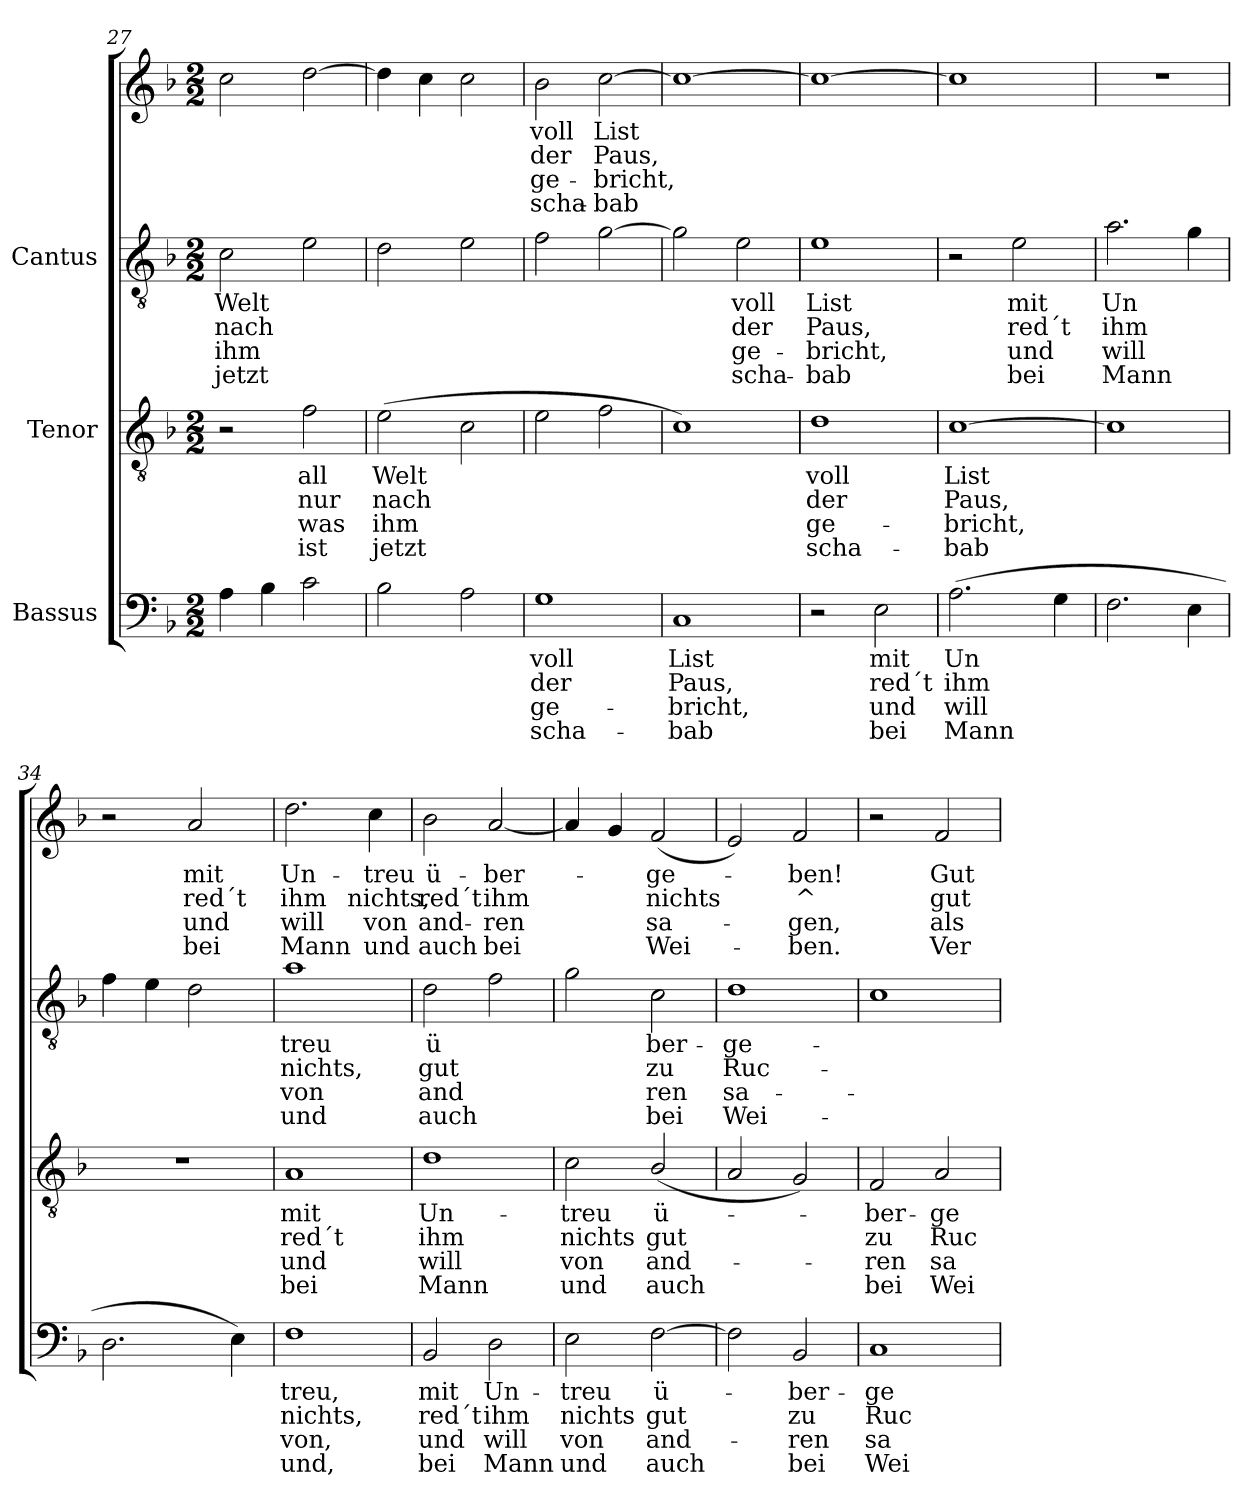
**kern	**text	**text	**text	**text	**kern	**text	**text	**text	**text	**kern	**text	**text	**text	**text	**kern	**text	**text	**text	**text
*part3	*part3	*part3	*part3	*part3	*part2	*part2	*part2	*part2	*part2	*part1	*part1	*part1	*part1	*part1	*part1	*part1	*part1	*part1	*part1
*staff4	*staff4	*staff4	*staff4	*staff4	*staff3	*staff3	*staff3	*staff3	*staff3	*staff2	*staff2	*staff2	*staff2	*staff2	*staff1	*staff1	*staff1	*staff1	*staff1
*I"Bassus	*	*	*	*	*I"Tenor	*	*	*	*	*I"Cantus	*	*	*	*	*	*	*	*	*
*clefF4	*	*	*	*	*clefGv2	*	*	*	*	*clefGv2	*	*	*	*	*clefG2	*	*	*	*
*k[b-]	*	*	*	*	*k[b-]	*	*	*	*	*k[b-]	*	*	*	*	*k[b-]	*	*	*	*
*F:	*	*	*	*	*F:	*	*	*	*	*F:	*	*	*	*	*F:	*	*	*	*
*M2/2	*	*	*	*	*M2/2	*	*	*	*	*M2/2	*	*	*	*	*M2/2	*	*	*	*
=27	=27	=27	=27	=27	=27	=27	=27	=27	=27	=27	=27	=27	=27	=27	=27	=27	=27	=27	=27
!	!	!	!	!	!	!	!	!	!	!	!LO:LY:b:cj	!LO:LY:b:cj	!LO:LY:b:cj	!LO:LY:b:cj	!	!	!	!	!
4A\	.	.	.	.	2r	.	.	.	.	2c\	Welt	nach	ihm	jetzt	2cc\	.	.	.	.
4B-\	.	.	.	.	.	.	.	.	.	.	.	.	.	.	.	.	.	.	.
!	!	!	!	!	!	!LO:LY:b:cj	!LO:LY:b:cj	!LO:LY:b:cj	!LO:LY:b:cj	!	!LO:LY:b:cj	!LO:LY:b:cj	!LO:LY:b:cj	!LO:LY:b:cj	!	!	!	!	!
2c\	.	.	.	.	2f\	all	nur	was	ist	2e\	.	.	.	.	[>2dd\	.	.	.	.
!!LO:LB:g=z
=28	=28	=28	=28	=28	=28	=28	=28	=28	=28	=28	=28	=28	=28	=28	=28	=28	=28	=28	=28
!	!	!	!	!	!	!LO:LY:b:cj	!LO:LY:b:cj	!LO:LY:b:cj	!LO:LY:b:cj	!	!	!	!	!	!	!	!	!	!
2B-\	.	.	.	.	(>2e\	Welt	nach	ihm	jetzt	2d\	.	.	.	.	4dd\]	.	.	.	.
.	.	.	.	.	.	.	.	.	.	.	.	.	.	.	4cc\	.	.	.	.
!	!	!	!	!	!	!LO:LY:b:cj	!LO:LY:b:cj	!LO:LY:b:cj	!LO:LY:b:cj	!	!	!	!	!	!	!	!	!	!
2A\	.	.	.	.	2c\	.	.	.	.	2e\	.	.	.	.	2cc\	.	.	.	.
!!LO:PB:g=z
=29	=29	=29	=29	=29	=29	=29	=29	=29	=29	=29	=29	=29	=29	=29	=29	=29	=29	=29	=29
!	!LO:LY:b:cj	!LO:LY:b:cj	!LO:LY:b:cj	!LO:LY:b:cj	!	!	!	!	!	!	!	!	!	!	!	!LO:LY:b:cj	!LO:LY:b:cj	!LO:LY:b:cj	!LO:LY:b:cj
1G	voll	der	ge-	-scha-	2e\	.	.	.	.	2f\	.	.	.	.	2b-\	voll	der	ge-	-scha-
!	!	!	!	!	!	!	!	!	!	!	!	!	!	!	!	!LO:LY:b:cj	!LO:LY:b:cj	!LO:LY:b:cj	!LO:LY:b:cj
.	.	.	.	.	2f\	.	.	.	.	[>2g\	.	.	.	.	[>2cc\	-List	Paus,	bricht,	bab
!!LO:LB:g=z
=30	=30	=30	=30	=30	=30	=30	=30	=30	=30	=30	=30	=30	=30	=30	=30	=30	=30	=30	=30
!	!LO:LY:b:cj	!LO:LY:b:cj	!LO:LY:b:cj	!LO:LY:b:cj	!	!	!	!	!	!	!LO:LY:b:cj	!LO:LY:b:cj	!LO:LY:b:cj	!LO:LY:b:cj	!	!	!	!	!
1C	-List	Paus,	bricht,	bab	1c)	.	.	.	.	2g\]	.	.	.	.	1cc_>	.	.	.	.
!	!	!	!	!	!	!	!	!	!	!	!LO:LY:b:cj	!LO:LY:b:cj	!LO:LY:b:cj	!LO:LY:b:cj	!	!	!	!	!
.	.	.	.	.	.	.	.	.	.	2e\	voll	der	ge-	-scha-	.	.	.	.	.
!!LO:PB:g=z
=31	=31	=31	=31	=31	=31	=31	=31	=31	=31	=31	=31	=31	=31	=31	=31	=31	=31	=31	=31
!	!	!	!	!	!	!LO:LY:b:cj	!LO:LY:b:cj	!LO:LY:b:cj	!LO:LY:b:cj	!	!LO:LY:b:cj	!LO:LY:b:cj	!LO:LY:b:cj	!LO:LY:b:cj	!	!	!	!	!
2r	.	.	.	.	1d	voll	der	ge-	-scha-	1e	-List	Paus,	bricht,	bab	1cc_>	.	.	.	.
!	!LO:LY:b:cj	!LO:LY:b:cj	!LO:LY:b:cj	!LO:LY:b:cj	!	!	!	!	!	!	!	!	!	!	!	!	!	!	!
2E\	mit	red´t	und	bei	.	.	.	.	.	.	.	.	.	.	.	.	.	.	.
!!LO:LB:g=z
=32	=32	=32	=32	=32	=32	=32	=32	=32	=32	=32	=32	=32	=32	=32	=32	=32	=32	=32	=32
!	!LO:LY:b:cj	!LO:LY:b:cj	!LO:LY:b:cj	!LO:LY:b:cj	!	!LO:LY:b:cj	!LO:LY:b:cj	!LO:LY:b:cj	!LO:LY:b:cj	!	!	!	!	!	!	!	!	!	!
(>2.A\	Un-	-ihm	will	Mann	[>1c	-List	Paus,	bricht,	bab	2r	.	.	.	.	1cc]	.	.	.	.
!	!	!	!	!	!	!	!	!	!	!	!LO:LY:b:cj	!LO:LY:b:cj	!LO:LY:b:cj	!LO:LY:b:cj	!	!	!	!	!
.	.	.	.	.	.	.	.	.	.	2e\	mit	red´t	und	bei	.	.	.	.	.
!	!LO:LY:b:cj	!LO:LY:b:cj	!LO:LY:b:cj	!LO:LY:b:cj	!	!	!	!	!	!	!	!	!	!	!	!	!	!	!
4G\	-	-	.	.	.	.	.	.	.	.	.	.	.	.	.	.	.	.	.
!!LO:PB:g=z
=33	=33	=33	=33	=33	=33	=33	=33	=33	=33	=33	=33	=33	=33	=33	=33	=33	=33	=33	=33
!	!	!	!	!	!	!	!	!	!	!	!LO:LY:b:cj	!LO:LY:b:cj	!LO:LY:b:cj	!LO:LY:b:cj	!	!	!	!	!
2.F\	.	.	.	.	1c]	.	.	.	.	2.a\	Un-	-ihm	will	Mann	1r	.	.	.	.
!	!	!	!	!	!	!	!	!	!	!	!LO:LY:b:cj	!LO:LY:b:cj	!LO:LY:b:cj	!LO:LY:b:cj	!	!	!	!	!
4E\	.	.	.	.	.	.	.	.	.	4g\	-	-	.	.	.	.	.	.	.
!!LO:LB:g=z
=34	=34	=34	=34	=34	=34	=34	=34	=34	=34	=34	=34	=34	=34	=34	=34	=34	=34	=34	=34
2.D\	.	.	.	.	1r	.	.	.	.	4f\	.	.	.	.	2r	.	.	.	.
.	.	.	.	.	.	.	.	.	.	4e\	.	.	.	.	.	.	.	.	.
!	!	!	!	!	!	!	!	!	!	!	!	!	!	!	!	!LO:LY:b:cj	!LO:LY:b:cj	!LO:LY:b:cj	!LO:LY:b:cj
.	.	.	.	.	.	.	.	.	.	2d\	.	.	.	.	2a/	mit	red´t	und	bei
4E\)	.	.	.	.	.	.	.	.	.	.	.	.	.	.	.	.	.	.	.
!!LO:LB:g=z
=35	=35	=35	=35	=35	=35	=35	=35	=35	=35	=35	=35	=35	=35	=35	=35	=35	=35	=35	=35
!	!LO:LY:b:cj	!LO:LY:b:cj	!LO:LY:b:cj	!LO:LY:b:cj	!	!LO:LY:b:cj	!LO:LY:b:cj	!LO:LY:b:cj	!LO:LY:b:cj	!	!LO:LY:b:cj	!LO:LY:b:cj	!LO:LY:b:cj	!LO:LY:b:cj	!	!LO:LY:b:cj	!LO:LY:b:cj	!LO:LY:b:cj	!LO:LY:b:cj
1F	treu,	nichts,	von,	und,	1A	mit	red´t	und	bei	1a	treu	nichts,	von	und	2.dd\	Un-	-ihm	will	Mann
!	!	!	!	!	!	!	!	!	!	!	!	!	!	!	!	!LO:LY:b:cj	!LO:LY:b:cj	!LO:LY:b:cj	!LO:LY:b:cj
.	.	.	.	.	.	.	.	.	.	.	.	.	.	.	4cc\	treu	nichts,	von	und
!!LO:PB:g=z
=36	=36	=36	=36	=36	=36	=36	=36	=36	=36	=36	=36	=36	=36	=36	=36	=36	=36	=36	=36
!	!LO:LY:b:cj	!LO:LY:b:cj	!LO:LY:b:cj	!LO:LY:b:cj	!	!LO:LY:b:cj	!LO:LY:b:cj	!LO:LY:b:cj	!LO:LY:b:cj	!	!LO:LY:b:cj	!LO:LY:b:cj	!LO:LY:b:cj	!LO:LY:b:cj	!	!LO:LY:b:cj	!LO:LY:b:cj	!LO:LY:b:cj	!LO:LY:b:cj
2BB-/	mit	red´t	und	bei	1d	Un-	-ihm	will	Mann	2d\	ü-	-gut	and-	-auch	2b-\	ü-	-red´t	and-	-auch
!	!LO:LY:b:cj	!LO:LY:b:cj	!LO:LY:b:cj	!LO:LY:b:cj	!	!	!	!	!	!	!LO:LY:b:cj	!LO:LY:b:cj	!LO:LY:b:cj	!LO:LY:b:cj	!	!LO:LY:b:cj	!LO:LY:b:cj	!LO:LY:b:cj	!LO:LY:b:cj
2D\	Un-	-ihm	will	Mann	.	.	.	.	.	2f\	-	-	-	-	[<2a/	ber-	-ihm	ren	bei
!!LO:LB:g=z
=37	=37	=37	=37	=37	=37	=37	=37	=37	=37	=37	=37	=37	=37	=37	=37	=37	=37	=37	=37
!	!LO:LY:b:cj	!LO:LY:b:cj	!LO:LY:b:cj	!LO:LY:b:cj	!	!LO:LY:b:cj	!LO:LY:b:cj	!LO:LY:b:cj	!LO:LY:b:cj	!	!LO:LY:b:cj	!LO:LY:b:cj	!LO:LY:b:cj	!LO:LY:b:cj	!	!LO:LY:b:cj	!LO:LY:b:cj	!LO:LY:b:cj	!LO:LY:b:cj
2E\	treu	nichts	von	und	2c\	treu	nichts	von	und	2g\	-	.	.	.	4a/]	.	.	.	.
!	!	!	!	!	!	!	!	!	!	!	!	!	!	!	!	!LO:LY:b:cj	!LO:LY:b:cj	!LO:LY:b:cj	!LO:LY:b:cj
.	.	.	.	.	.	.	.	.	.	.	.	.	.	.	4g/	.	.	.	.
!	!LO:LY:b:cj	!LO:LY:b:cj	!LO:LY:b:cj	!LO:LY:b:cj	!	!LO:LY:b:cj	!LO:LY:b:cj	!LO:LY:b:cj	!LO:LY:b:cj	!	!LO:LY:b:cj	!LO:LY:b:cj	!LO:LY:b:cj	!LO:LY:b:cj	!	!LO:LY:b:cj	!LO:LY:b:cj	!LO:LY:b:cj	!LO:LY:b:cj
[>2F\	ü-	-gut	and-	-auch	(<2B-/	ü-	-gut	and-	-auch	2c\	ber-	-zu	ren	bei	(<2f/	ge-	-nichts	sa-	-Wei-
!!LO:PB:g=z
=38	=38	=38	=38	=38	=38	=38	=38	=38	=38	=38	=38	=38	=38	=38	=38	=38	=38	=38	=38
!	!LO:LY:b:cj	!LO:LY:b:cj	!LO:LY:b:cj	!LO:LY:b:cj	!	!	!	!	!	!	!LO:LY:b:cj	!LO:LY:b:cj	!LO:LY:b:cj	!LO:LY:b:cj	!	!LO:LY:b:cj	!LO:LY:b:cj	!LO:LY:b:cj	!LO:LY:b:cj
2F\]	.	.	.	.	2A/	.	.	.	.	1d	ge-	-Ruc-	-sa-	-Wei-	2e/)	.	.	.	.
!	!LO:LY:b:cj	!LO:LY:b:cj	!LO:LY:b:cj	!LO:LY:b:cj	!	!	!	!	!	!	!	!	!	!	!	!LO:LY:b:cj	!LO:LY:b:cj	!LO:LY:b:cj	!LO:LY:b:cj
2BB-/	ber-	-zu	ren	bei	2G/)	.	.	.	.	.	.	.	.	.	2f/	ben!	^	gen,	ben.
!!LO:LB:g=z
=39	=39	=39	=39	=39	=39	=39	=39	=39	=39	=39	=39	=39	=39	=39	=39	=39	=39	=39	=39
!	!LO:LY:b:cj	!LO:LY:b:cj	!LO:LY:b:cj	!LO:LY:b:cj	!	!LO:LY:b:cj	!LO:LY:b:cj	!LO:LY:b:cj	!LO:LY:b:cj	!	!	!	!	!	!	!	!	!	!
1C	ge-	-Ruc-	-sa-	-Wei-	2F/	ber-	-zu	ren	bei	1c	.	.	.	.	2r	.	.	.	.
!	!	!	!	!	!	!LO:LY:b:cj	!LO:LY:b:cj	!LO:LY:b:cj	!LO:LY:b:cj	!	!	!	!	!	!	!LO:LY:b:cj	!LO:LY:b:cj	!LO:LY:b:cj	!LO:LY:b:cj
.	.	.	.	.	2A/	ge-	-Ruc-	-sa-	-Wei-	.	.	.	.	.	2f/	-Gut	gut	als	Ver-
=	=	=	=	=	=	=	=	=	=	=	=	=	=	=	=	=	=	=	=
*-	*-	*-	*-	*-	*-	*-	*-	*-	*-	*-	*-	*-	*-	*-	*-	*-	*-	*-	*-
